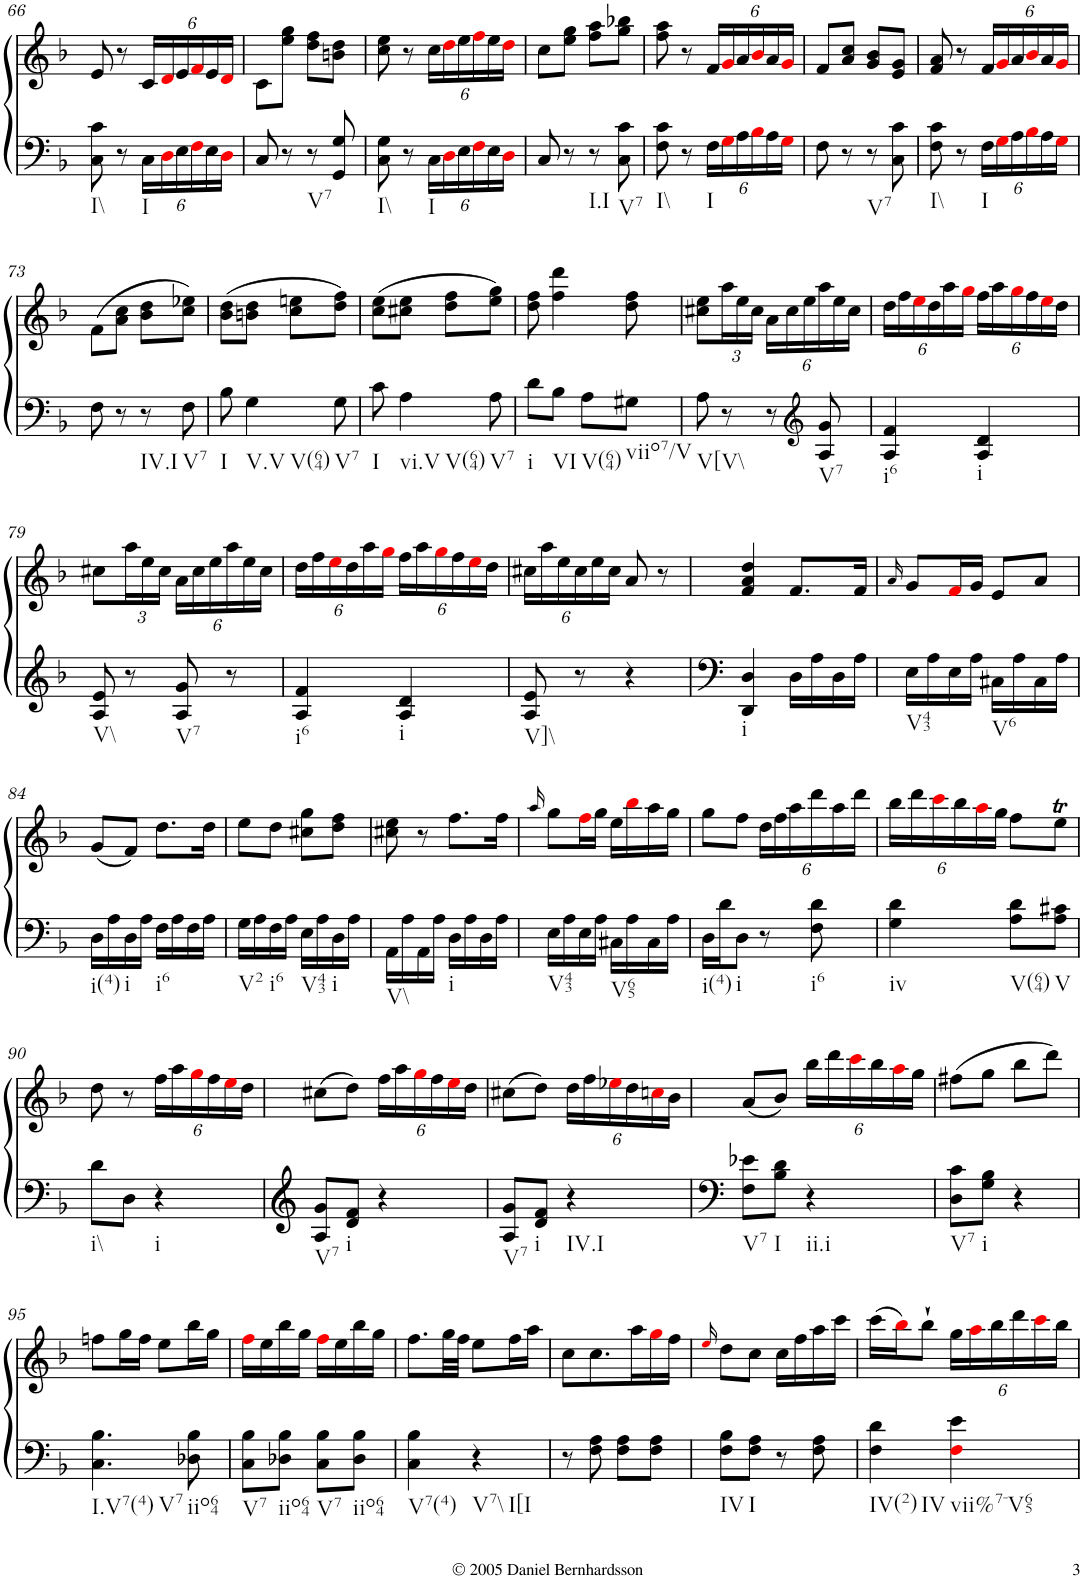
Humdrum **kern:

**kern	**kern
*part1	*part1
*staff2	*staff1
*I"Piano	*
*I'Pno.	*
!!LO:PB:g=z
*clefF4	*clefG2
*k[b-]	*k[b-]
*F:	*F:
*M2/4	*M2/4
=66	=66
!LO:TX:b:t=I\\	!
8C\ 8c\	8e/
8r	8r
*Xbrackettup	*Xbrackettup
!LO:TX:b:t=I	!
24C\LL	24c/LL
24Di\	24di/
24E\	24e/
24Fi\	24fi/
24E\	24e/
24Di\JJ	24di/JJ
=67	=67
8C/	8c\L
8r	8ee\ 8gg\J
!LO:TX:b:t=V7	!
8r	8dd\ 8ff\L
8GG/ 8G/	8bn\ 8dd\J
=68	=68
!LO:TX:b:t=I\\	!
8C\ 8G\	8cc\ 8ee\
8r	8r
!LO:TX:b:t=I	!
24C\LL	24cc\LL
24Di\	24ddi\
24E\	24ee\
24Fi\	24ffi\
24E\	24ee\
24Di\JJ	24ddi\JJ
=69	=69
8C/	8cc\L
8r	8ee\ 8gg\J
!LO:TX:b:t=I.I	!
8r	8ff\ 8aa\L
!LO:TX:b:t=V7	!
8C\ 8c\	8gg\ 8bb-X\J
=70	=70
!LO:TX:b:t=I\\	!
8F\ 8c\	8ff\ 8aa\
8r	8r
!LO:TX:b:t=I	!
24F\LL	24f/LL
24Gi\	24gi/
24A\	24a/
24B-i\	24b-i/
24A\	24a/
24Gi\JJ	24gi/JJ
=71	=71
8F\	8f/L
8r	8a/ 8cc/J
!LO:TX:b:t=V7	!
8r	8g/ 8b-/L
8C\ 8c\	8e/ 8g/J
=72	=72
!LO:TX:b:t=I\\	!
8F\ 8c\	8f/ 8a/
8r	8r
!LO:TX:b:t=I	!
24F\LL	24f/LL
24Gi\	24gi/
24A\	24a/
24B-i\	24b-i/
24A\	24a/
24Gi\JJ	24gi/JJ
!!LO:LB:g=z
=73	=73
8F\	(8f\L
8r	8a\ 8cc\J
!LO:TX:b:t=IV.I	!
8r	8b-\ 8dd\L
!LO:TX:b:t=V7	!
8F\	8cc\ 8ee-X\J)
=74	=74
!LO:TX:b:t=I	!
8B-\	(8b-\ 8dd\L
!LO:TX:b:t=V.V	!
!LO:TX:b:t=V(64)	!
4G\	8bn\ 8dd\J
.	8cc\ 8een\L
!LO:TX:b:t=V7	!
8G\	8dd\ 8ff\J)
=75	=75
!LO:TX:b:t=I	!
8c\	(8cc\ 8ee\L
!LO:TX:b:t=vi.V	!
!LO:TX:b:t=V(64)	!
4A\	8cc#X\ 8ee\J
.	8dd\ 8ff\L
!LO:TX:b:t=V7	!
8A\	8ee\ 8gg\J)
=76	=76
!LO:TX:b:t=i	!
8d\L	8dd\ 8ff\
!LO:TX:b:t=VI	!
8B-\J	4ff\ 4ddd\
!LO:TX:b:t=V(64)	!
8A\L	.
!LO:TX:b:t=viio7/V	!
8G#X\J	8dd\ 8ff\
=77	=77
!LO:TX:b:t=V[V\\	!
8A\	8cc#X\ 8ee\L
8r	24aa\L
.	24ee\
.	24cc#\JJ
8r	24a\LL
.	24cc#\
*clefG2	*
.	24ee\
!LO:TX:b:t=V7	!
8A/ 8g/	24aa\
.	24ee\
.	24cc#\JJ
=78	=78
!LO:TX:b:t=i6	!
4A/ 4f/	24dd\LL
.	24ff\
.	24eei\
.	24dd\
.	24aa\
.	24ggi\JJ
!LO:TX:b:t=i	!
4A/ 4d/	24ff\LL
.	24aa\
.	24ggi\
.	24ff\
.	24eei\
.	24dd\JJ
!!LO:LB:g=z
=79	=79
!LO:TX:b:t=V\\	!
8A/ 8e/	8cc#X\L
8r	24aa\L
.	24ee\
.	24cc#\JJ
!LO:TX:b:t=V7	!
8A/ 8g/	24a\LL
.	24cc#\
.	24ee\
8r	24aa\
.	24ee\
.	24cc#\JJ
=80	=80
!LO:TX:b:t=i6	!
4A/ 4f/	24dd\LL
.	24ff\
.	24eei\
.	24dd\
.	24aa\
.	24ggi\JJ
!LO:TX:b:t=i	!
4A/ 4d/	24ff\LL
.	24aa\
.	24ggi\
.	24ff\
.	24eei\
.	24dd\JJ
=81	=81
!LO:TX:b:t=V]\\	!
8A/ 8e/	24cc#X\LL
.	24aa\
.	24ee\
8r	24cc#\
.	24ee\
.	24cc#\JJ
4r	8a/
.	8r
=82	=82
!LO:TX:b:t=i	!
4DD/ 4D/	4f/ 4a/ 4dd/
16D\LL	8.f/L
16A\	.
16D\	.
16A\JJ	16f/Jk
=83	=83
.	16qa/
!LO:TX:b:t=V43	!
16E\LL	8g/L
16A\	.
16E\	16fi/L
16A\JJ	16g/JJ
!LO:TX:b:t=V6	!
16C#X\LL	8e/L
16A\	.
16C#\	8a/J
16A\JJ	.
!!LO:LB:g=z
=84	=84
!LO:TX:b:t=i(4)	!
16D\LL	(8g/L
16A\	.
!LO:TX:b:t=i	!
16D\	8f/J)
16A\JJ	.
!LO:TX:b:t=i6	!
16F\LL	8.dd\L
16A\	.
16F\	.
16A\JJ	16dd\Jk
=85	=85
!LO:TX:b:t=V2	!
16G\LL	8ee\L
16A\	.
!LO:TX:b:t=i6	!
16F\	8dd\J
16A\JJ	.
!LO:TX:b:t=V43	!
16E\LL	8cc#X\ 8gg\L
16A\	.
!LO:TX:b:t=i	!
16D\	8dd\ 8ff\J
16A\JJ	.
=86	=86
!LO:TX:b:t=V\\	!
16AA\LL	8cc#X\ 8ee\
16A\	.
16AA\	8r
16A\JJ	.
!LO:TX:b:t=i	!
16D\LL	8.ff\L
16A\	.
16D\	.
16A\JJ	16ff\Jk
=87	=87
.	16qaa/
!LO:TX:b:t=V43	!
16E\LL	8gg\L
16A\	.
16E\	16ffi\L
16A\JJ	16gg\JJ
!LO:TX:b:t=V65	!
16C#X\LL	16ee\LL
16A\	16bb-i\
16C#\	16aa\
16A\JJ	16gg\JJ
=88	=88
!LO:TX:b:t=i(4)	!
16D\LL	8gg\L
16d\J	.
!LO:TX:b:t=i	!
8D\J	8ff\J
8r	24dd\LL
.	24ff\
.	24aa\
!LO:TX:b:t=i6	!
8F\ 8d\	24ddd\
.	24aa\
.	24ddd\JJ
=89	=89
!LO:TX:b:t=iv	!
4G\ 4d\	24bb-\LL
.	24ddd\
.	24ccci\
.	24bb-\
.	24aai\
.	24gg\JJ
!LO:TX:b:t=V(64)	!
8A\ 8d\L	8ff\L
!LO:TX:b:t=V	!
8A\ 8c#X\J	8eet\J
!!LO:LB:g=z
=90	=90
!LO:TX:b:t=i\\	!
8d\L	8dd\
8D\J	8r
!LO:TX:b:t=i	!
4r	24ff\LL
.	24aa\
.	24ggi\
.	24ff\
.	24eei\
.	24dd\JJ
=91	=91
!LO:TX:b:t=V7	!
8A/ 8g/L	(8cc#X\L
!LO:TX:b:t=i	!
8d/ 8f/J	8dd\J)
4r	24ff\LL
.	24aa\
.	24ggi\
.	24ff\
.	24eei\
.	24dd\JJ
=92	=92
!LO:TX:b:t=V7	!
8A/ 8g/L	(8cc#X\L
!LO:TX:b:t=i	!
8d/ 8f/J	8dd\J)
!LO:TX:b:t=IV.I	!
4r	24dd\LL
.	24ff\
.	24ee-Xi\
.	24dd\
.	24ccni\
.	24b-\JJ
=93	=93
!LO:TX:b:t=V7	!
8F\ 8e-X\L	(8a/L
!LO:TX:b:t=I	!
8B-\ 8d\J	8b-/J)
!LO:TX:b:t=ii.i	!
4r	24bb-\LL
.	24ddd\
.	24ccci\
.	24bb-\
.	24aai\
.	24gg\JJ
=94	=94
!LO:TX:b:t=V7	!
8D\ 8c\L	(8ff#X\L
!LO:TX:b:t=i	!
8G\ 8B-\J	8gg\J
4r	8bb-\L
.	8ddd\J)
!!LO:LB:g=z
=95	=95
!LO:TX:b:t=I.V7(4)	!
!LO:TX:b:t=V7	!
4.C\ 4.B-\	8ffn\L
.	16gg\L
.	16ff\JJ
.	8ee\L
!LO:TX:b:t=iio64	!
8D-X\ 8B-\	16bb-\L
.	16gg\JJ
=96	=96
!LO:TX:b:t=V7	!
8C\ 8B-\L	16ffi\LL
.	16ee\
!LO:TX:b:t=iio64	!
8D-X\ 8B-\J	16bb-\
.	16gg\JJ
!LO:TX:b:t=V7	!
8C\ 8B-\L	16ffi\LL
.	16ee\
!LO:TX:b:t=iio64	!
8D-\ 8B-\J	16bb-\
.	16gg\JJ
=97	=97
!LO:TX:b:t=V7(4)	!
4C\ 4B-\	8.ff\L
.	32gg\LL
.	32ff\JJJ
!LO:TX:b:t=V7\\	!
!LO:TX:b:t=I[I	!
4r	8ee\L
.	16ff\L
.	16aa\JJ
=98	=98
8r	8cc\L
8F\ 8A\	8.cc\
8F\ 8A\L	.
.	16aa\L
8F\ 8A\J	16ggi\
.	16ff\JJ
=99	=99
.	16qeei/
!LO:TX:b:t=IV	!
8F\ 8B-\L	8dd\L
!LO:TX:b:t=I	!
8F\ 8A\J	8cc\J
8r	16cc\LL
.	16ff\
8F\ 8A\	16aa\
.	16ccc\JJ
=100	=100
!LO:TX:b:t=IV(2)	!
!LO:TX:b:t=IV	!
4F\ 4d\	(16ccc\LL
.	16bb-i\J)
.	8bb-`\J
!LO:TX:b:t=vii%7-V65	!
4Fi\ 4e\	24gg\LL
.	24aai\
.	24bb-\
.	24ddd\
.	24ccci\
.	24bb-\JJ
=	=
*-	*-
